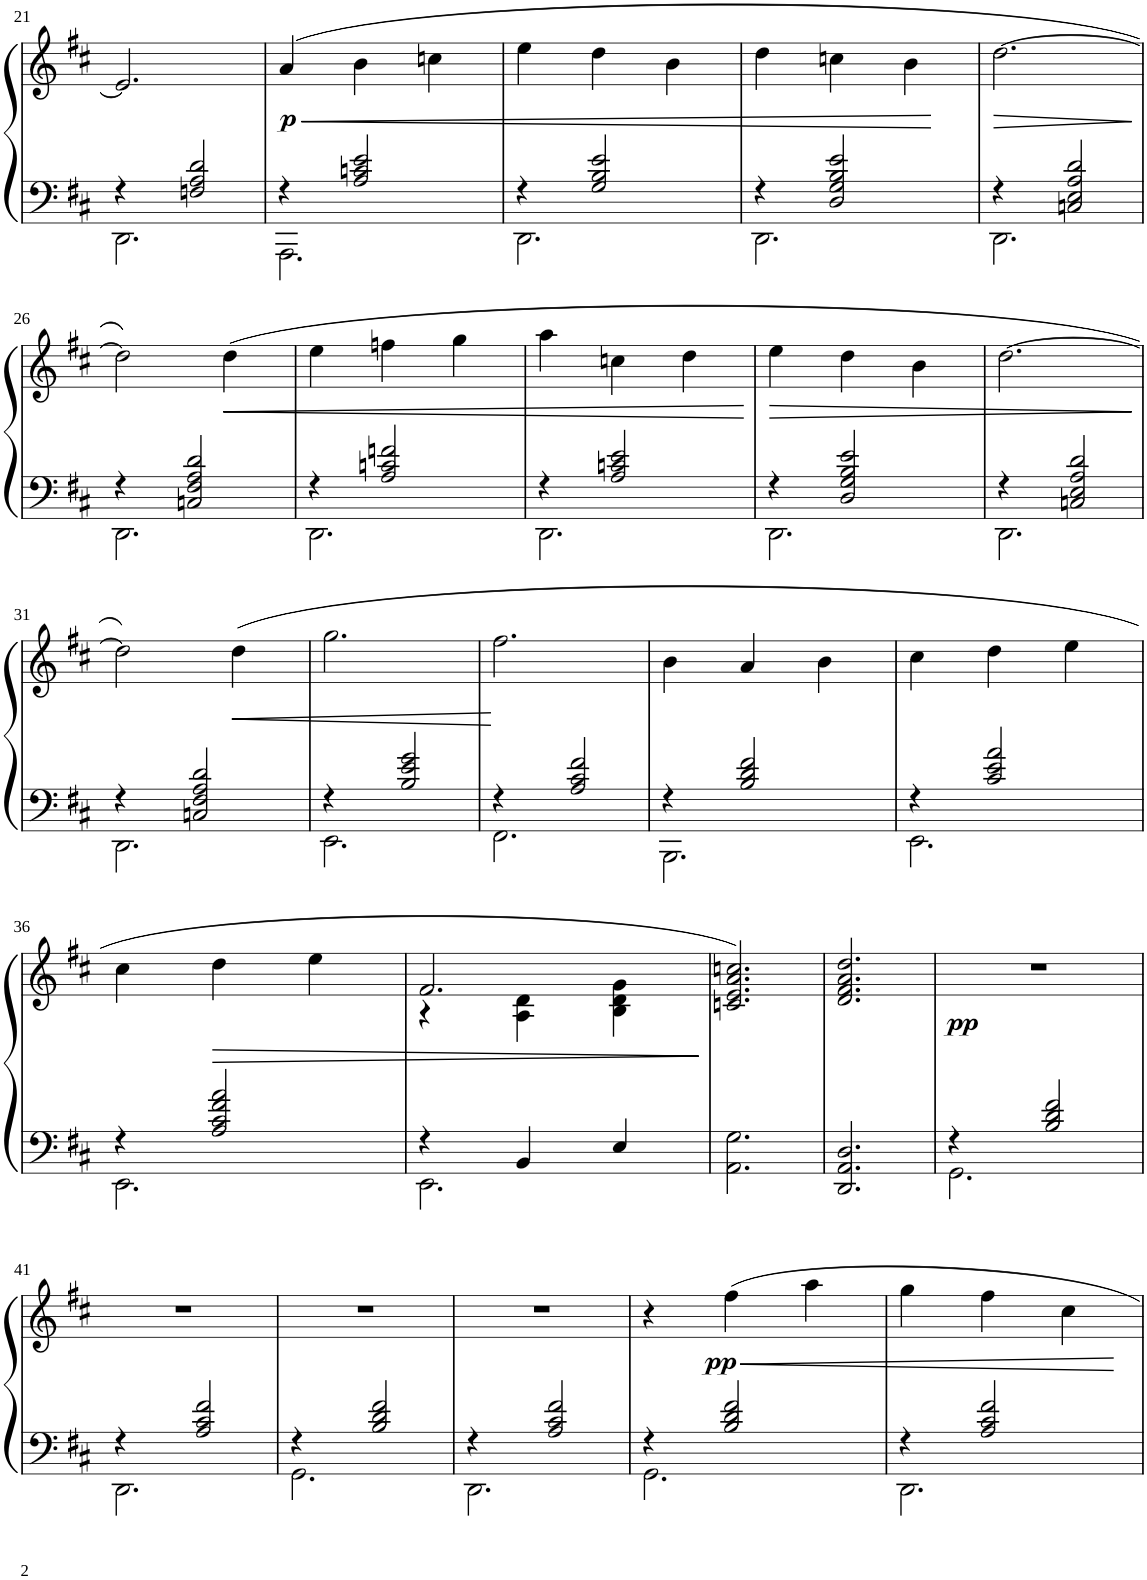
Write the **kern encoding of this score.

**kern	**kern	**dynam
*part1	*part1	*part1
*staff2	*staff1	*staff1/2
*I"Piano	*	*
*I'Pno	*	*
!!LO:PB:g=z
*clefF4	*clefG2	*
*k[f#c#]	*k[f#c#]	*
*M3/4	*M3/4	*
=21	=21	=21
*^	*	*
4r	2.DD\	2.e/]	.
2Fn/ 2A/ 2d/	.	.	.
=22	=22	=22	=22
!	!	!	!LO:HP:b
!	!	!	!LO:DY:n=1:b
4r	2.AAA\	(4a/	< p
2A/ 2cn/ 2e/	.	4b\	.
.	.	4ccn\	.
=23	=23	=23	=23
4r	2.DD\	4ee\	.
2G/ 2B/ 2e/	.	4dd\	.
.	.	4b\	.
=24	=24	=24	=24
4r	2.DD\	4dd\	.
2D/ 2G/ 2B/ 2e/	.	4ccn\	.
.	.	4b\	.
*v	*v	*	*
.	.	[
=25	=25	=25
*^	*	*
!	!	!	!LO:HP:b
4r	2.DD\	[2.dd\	>
2Cn/ 2E/ 2A/ 2d/	.	.	.
*v	*v	*	*
.	.	]
!!LO:LB:g=z
=26	=26	=26
*^	*	*
4r	2.DD\	2dd\])	.
2Cn/ 2F#/ 2A/ 2d/	.	.	.
!	!	!	!LO:HP:b
.	.	(4dd\	<
=27	=27	=27	=27
4r	2.DD\	4ee\	.
2A/ 2cn/ 2fn/	.	4ffn\	.
.	.	4gg\	.
=28	=28	=28	=28
4r	2.DD\	4aa\	.
2A/ 2cn/ 2e/	.	4ccn\	.
.	.	4dd\	.
*v	*v	*	*
.	.	[
=29	=29	=29
*^	*	*
!	!	!	!LO:HP:b
4r	2.DD\	4ee\	>
2D/ 2G/ 2B/ 2e/	.	4dd\	.
.	.	4b\	.
=30	=30	=30	=30
4r	2.DD\	[2.dd\	.
2Cn/ 2E/ 2A/ 2d/	.	.	.
*v	*v	*	*
.	.	]
!!LO:LB:g=z
=31	=31	=31
*^	*	*
4r	2.DD\	2dd\])	.
2Cn/ 2F#/ 2A/ 2d/	.	.	.
!	!	!	!LO:HP:b
.	.	(4dd\	<
=32	=32	=32	=32
4r	2.EE\	2.gg\	.
2B/ 2e/ 2g/	.	.	.
=33	=33	=33	=33
4r	2.FF#\	2.ff#\	.
2A/ 2c#/ 2f#/	.	.	.
*v	*v	*	*
.	.	[
=34	=34	=34
*^	*	*
4r	2.BBB\	4b\	.
2B/ 2d/ 2f#/	.	4a/	.
.	.	4b\	.
=35	=35	=35	=35
4r	2.EE\	4cc#\	.
2c#/ 2e/ 2a/	.	4dd\	.
.	.	4ee\	.
!!LO:LB:g=z
=36	=36	=36	=36
4r	2.EE\	4cc#\	.
!	!	!	!LO:HP:b
2A/ 2c#/ 2f#/ 2a/	.	4dd\	>
.	.	4ee\	.
=37	=37	=37	=37
*	*	*^	*
4r	2.EE\	2.f#/	4r	.
4BB/	.	.	4A\ 4d\	.
4E/	.	.	4B\ 4d\ 4g\	.
*v	*v	*	*	*
*	*v	*v	*
.	.	]
=38	=38	=38
2.AA\ 2.G\	2.cn/ 2.e/ 2.a/ 2.ccn/)	.
=39	=39	=39
2.DD/ 2.AA/ 2.D/	2.d/ 2.f#/ 2.a/ 2.dd/	.
=40	=40	=40
*^	*	*
!	!	!	!LO:DY:b
4r	2.GG\	2.r	pp
2B/ 2d/ 2f#/	.	.	.
!!LO:LB:g=z
=41	=41	=41	=41
4r	2.DD\	2.r	.
2A/ 2c#/ 2f#/	.	.	.
=42	=42	=42	=42
4r	2.GG\	2.r	.
2B/ 2d/ 2f#/	.	.	.
=43	=43	=43	=43
4r	2.DD\	2.r	.
2A/ 2c#/ 2f#/	.	.	.
=44	=44	=44	=44
4r	2.GG\	4r	.
!	!	!	!LO:HP:b
!	!	!	!LO:DY:n=1:b
2B/ 2d/ 2f#/	.	4ff#\	< pp
.	.	4aa\	.
=45	=45	=45	=45
4r	2.DD\	4gg\	.
2A/ 2c#/ 2f#/	.	4ff#\	.
.	.	4cc#\	.
*v	*v	*	*
.	.	[
=	=	=
*-	*-	*-
